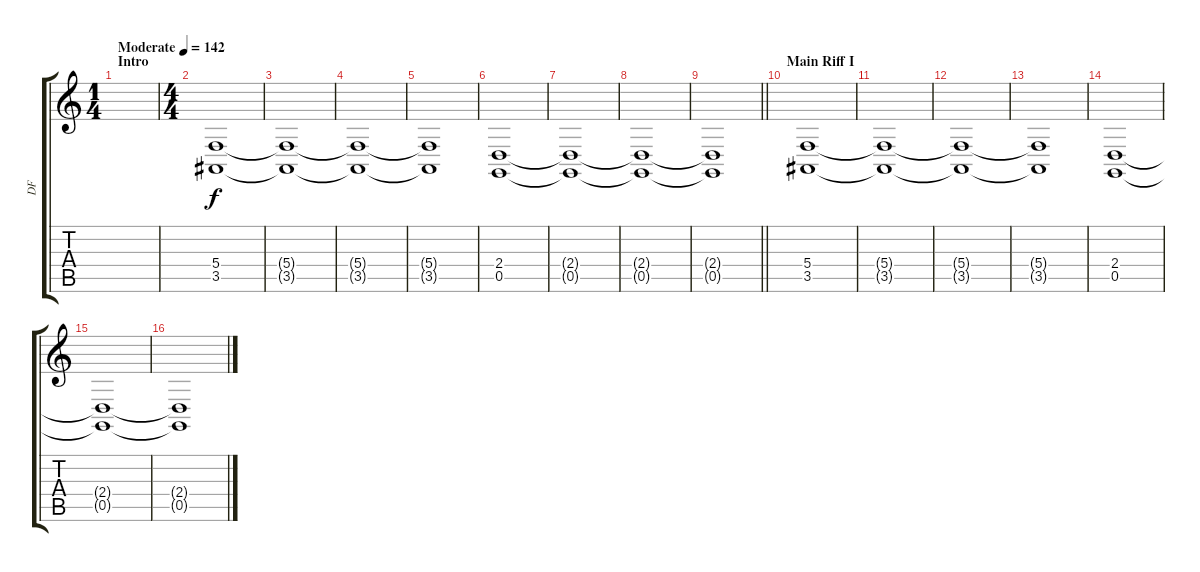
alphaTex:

\track ("DF" "DF") {instrument stringensemble1}
\staff {score tabs}
\tuning (D4 A3 F3 C3 G2 D2) {hide}
\ts (1 4)
\section ("" "Intro")
\tempo (142 "Moderate")
\clef g2
\ks c
|
\ts (4 4)
(5.4 3.5).1{instrument stringensemble2} |
(5.4{t} 3.5{t}).1{instrument stringensemble1} |
(5.4{t} 3.5{t}).1 |
(5.4{t} 3.5{t}).1 |
(2.4 0.5).1 |
(2.4{t} 0.5{t}).1 |
(2.4{t} 0.5{t}).1 |
\barLineRight lightlight
(2.4{t} 0.5{t}).1 |
\section ("" "Main Riff I")
(5.4 3.5).1 |
(5.4{t} 3.5{t}).1 |
(5.4{t} 3.5{t}).1 |
(5.4{t} 3.5{t}).1 |
(2.4 0.5).1 |
(2.4{t} 0.5{t}).1 |
(2.4{t} 0.5{t}).1
